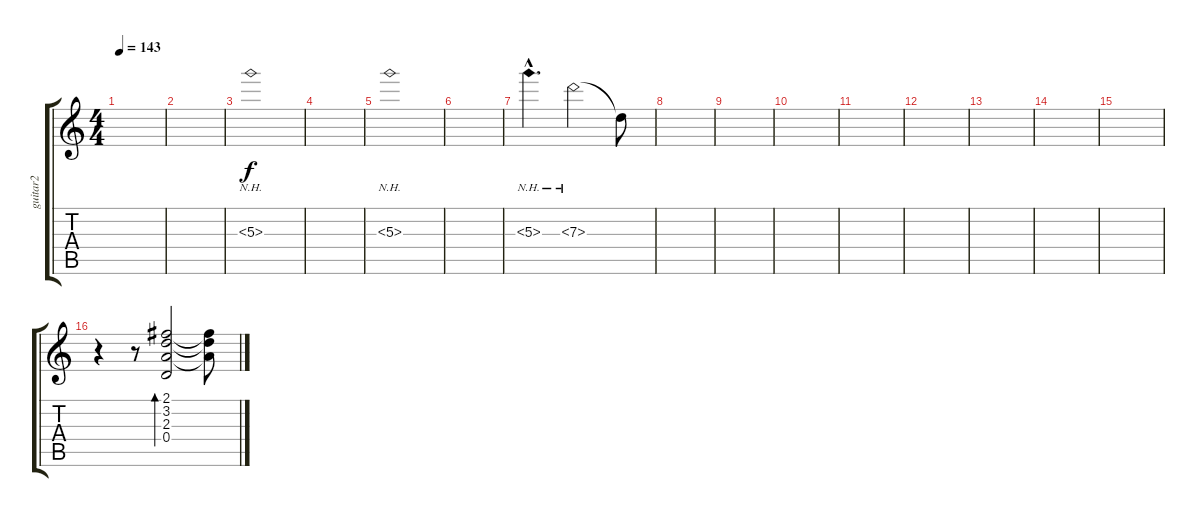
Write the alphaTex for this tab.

\track ("guitar2" "guitar2") {instrument acousticguitarsteel}
\staff {score tabs}
\tuning (E4 B3 G3 D3 A2 E2) {hide}
\ts (4 4)
\tempo 143
\clef g2
\ks c
|
|
5.3{nh}.1 |
|
5.3{nh}.1 |
|
5.3{nh hac}.4{d} 7.3{nh}.2 7.3{t}.8 |
|
|
|
|
|
|
|
|
r.4 r.8 (2.1 3.2 2.3 0.4).2{bd 240} (2.1{t} 3.2{t} 2.3{t}).8
